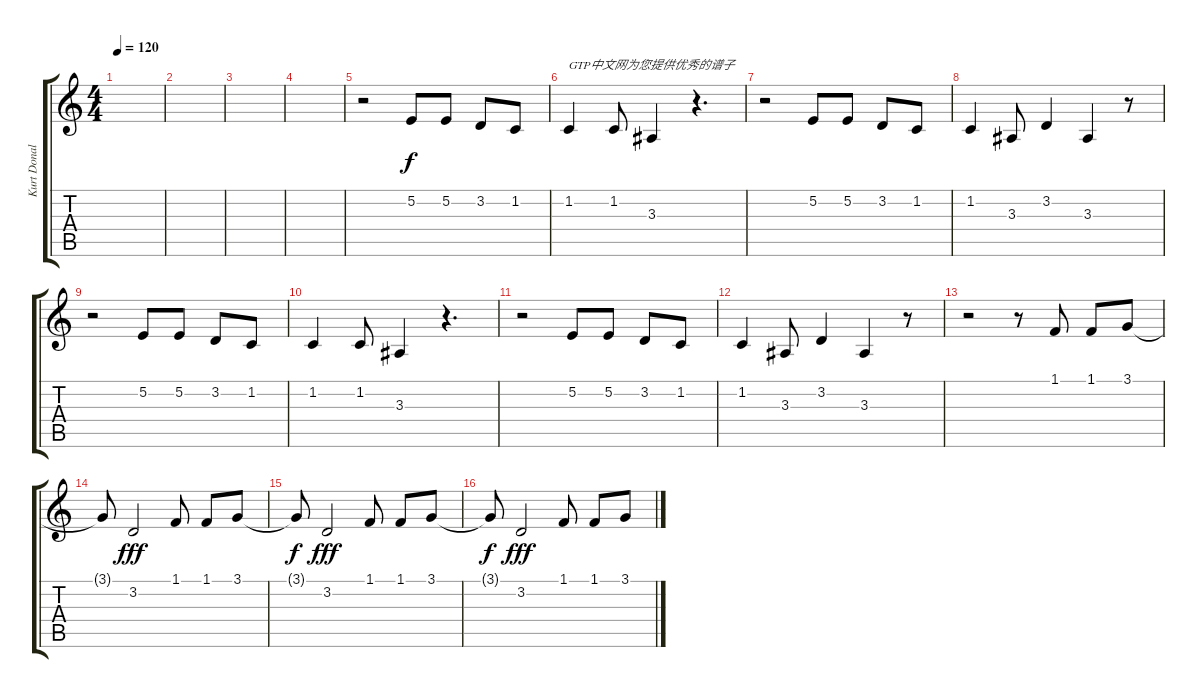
\track ("Kurt Donald Cobain (Voix)" "Kurt Donal") {instrument oboe}
\staff {score tabs}
\tuning (E4 B3 G3 D3 A2 E2) {hide}
\ts (4 4)
\tempo 120
\clef g2
\ks c
|
|
|
|
r.2 5.2.8 5.2.8 3.2.8 1.2.8 |
1.2.4{txt "GTP中文网为您提供优秀的谱子"} 1.2.8 3.3.4 r.4{d} |
r.2 5.2.8 5.2.8 3.2.8 1.2.8 |
1.2.4 3.3.8 3.2.4 3.3.4 r.8 |
r.2 5.2.8 5.2.8 3.2.8 1.2.8 |
1.2.4 1.2.8 3.3.4 r.4{d} |
r.2 5.2.8 5.2.8 3.2.8 1.2.8 |
1.2.4 3.3.8 3.2.4 3.3.4 r.8 |
r.2 r.8 1.1.8 1.1.8 3.1.8 |
3.1{t}.8{dy f} 3.2.2{dy fff} 1.1.8 1.1.8 3.1.8 |
3.1{t}.8{dy f} 3.2.2{dy fff} 1.1.8 1.1.8 3.1.8 |
3.1{t}.8{dy f} 3.2.2{dy fff} 1.1.8 1.1.8 3.1.8
